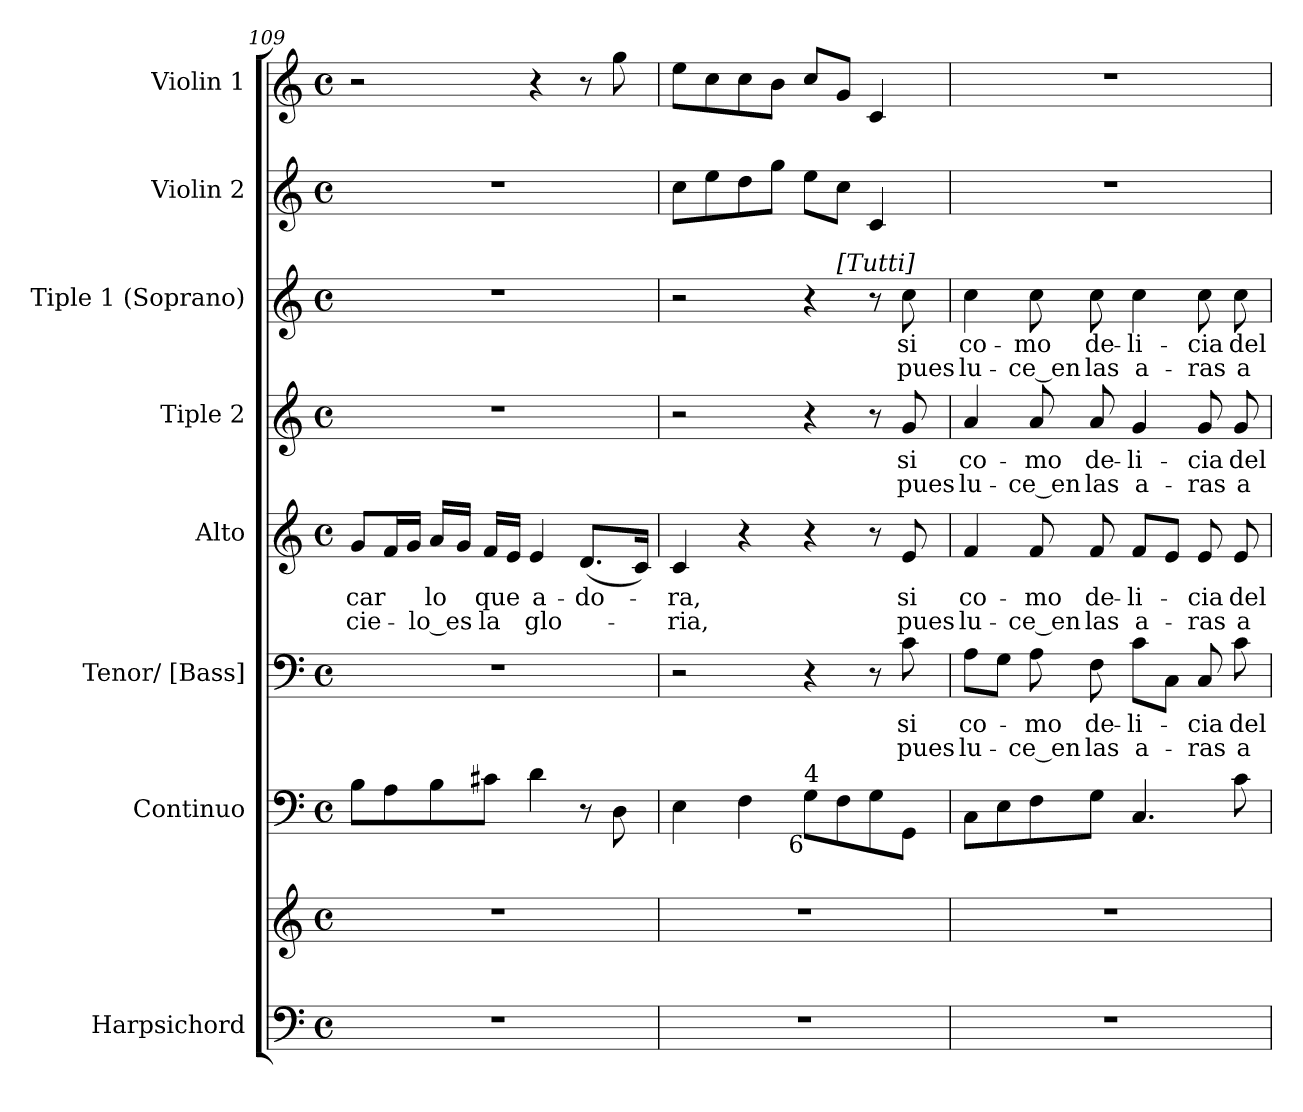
**kern	**kern	**kern	**kern	**text	**text	**kern	**text	**text	**kern	**text	**text	**kern	**text	**text	**kern	**kern
*part8	*part8	*part7	*part6	*part6	*part6	*part5	*part5	*part5	*part4	*part4	*part4	*part3	*part3	*part3	*part2	*part1
*staff9	*staff8	*staff7	*staff6	*staff6	*staff6	*staff5	*staff5	*staff5	*staff4	*staff4	*staff4	*staff3	*staff3	*staff3	*staff2	*staff1
*I"Harpsichord	*	*I"Continuo	*I"Tenor/ [Bass]	*	*	*I"Alto	*	*	*I"Tiple 2	*	*	*I"Tiple 1 (Soprano)	*	*	*I"Violin 2	*I"Violin 1
*	*	*I'Cont.	*I'T/B.	*	*	*I'A.	*	*	*	*	*	*I'S1.	*	*	*I'Vln. 2	*I'Vln. 1
*clefF4	*clefG2	*clefF4	*clefF4	*	*	*clefG2	*	*	*clefG2	*	*	*clefG2	*	*	*clefG2	*clefG2
*k[]	*k[]	*k[]	*k[]	*	*	*k[]	*	*	*k[]	*	*	*k[]	*	*	*k[]	*k[]
*C:	*C:	*C:	*C:	*	*	*C:	*	*	*C:	*	*	*C:	*	*	*C:	*C:
*M4/4	*M4/4	*M4/4	*M4/4	*	*	*M4/4	*	*	*M4/4	*	*	*M4/4	*	*	*M4/4	*M4/4
*met(c)	*met(c)	*met(c)	*met(c)	*	*	*met(c)	*	*	*met(c)	*	*	*met(c)	*	*	*met(c)	*met(c)
=109	=109	=109	=109	=109	=109	=109	=109	=109	=109	=109	=109	=109	=109	=109	=109	=109
!	!	!	!	!	!	!	!LO:LY:b:color=#000000	!LO:LY:b:color=#000000	!	!	!	!	!	!	!	!
1r	1r	8Bi\L	1r	.	.	8gi/L	-car	cie-	1r	.	.	1r	.	.	1r	2r
.	.	8Ai\	.	.	.	16fi/L	.	.	.	.	.	.	.	.	.	.
.	.	.	.	.	.	16gi/JJ	.	.	.	.	.	.	.	.	.	.
!	!	!	!	!	!	!	!LO:LY:b:color=#000000	!LO:LY:b:color=#000000	!	!	!	!	!	!	!	!
.	.	8Bi\	.	.	.	16ai/LL	lo	-lo_es	.	.	.	.	.	.	.	.
.	.	.	.	.	.	16gi/JJ	.	.	.	.	.	.	.	.	.	.
!	!	!	!	!	!	!	!LO:LY:b:color=#000000	!LO:LY:b:color=#000000	!	!	!	!	!	!	!	!
.	.	8c#Xi\J	.	.	.	16fi/LL	que	la	.	.	.	.	.	.	.	.
.	.	.	.	.	.	16ei/JJ	.	.	.	.	.	.	.	.	.	.
!	!	!	!	!	!	!	!LO:LY:b:color=#000000	!LO:LY:b:color=#000000	!	!	!	!	!	!	!	!
.	.	4di\	.	.	.	4ei/	a-	glo-	.	.	.	.	.	.	.	4r
!	!	!	!	!	!	!	!LO:LY:b:color=#000000	!	!	!	!	!	!	!	!	!
.	.	8r	.	.	.	(8.di/L	-do-	.	.	.	.	.	.	.	.	8r
.	.	8Di\	.	.	.	.	.	.	.	.	.	.	.	.	.	8ggi\
.	.	.	.	.	.	16ci/Jk)	.	.	.	.	.	.	.	.	.	.
!!LO:PB:g=z
=110	=110	=110	=110	=110	=110	=110	=110	=110	=110	=110	=110	=110	=110	=110	=110	=110
!	!	!	!	!	!	!	!LO:LY:b:color=#000000	!LO:LY:b:color=#000000	!	!	!	!	!	!	!	!
*	*	*	*	*	*	*	*	*	*	*	*	*^	*	*	*	*
1r	1r	4Ei\	2r	.	.	4ci/	-ra,	-ria,	2r	.	.	2r	2ryy	.	.	8cci\L	8eei\L
.	.	.	.	.	.	.	.	.	.	.	.	.	.	.	.	8eei\	8cci\
.	.	4Fi\	.	.	.	4r	.	.	.	.	.	.	.	.	.	8ddi\	8cci\
.	.	.	.	.	.	.	.	.	.	.	.	.	.	.	.	8ggi\J	8bi\J
!	!	!LO:TX:b:rj:t=6	!	!	!	!	!	!	!	!	!	!	!	!	!	!	!
!	!	!LO:TX:t=4	!	!	!	!	!	!	!	!	!	!	!	!	!	!	!
.	.	8Gi\L	4r	.	.	4r	.	.	4r	.	.	4r	8ryy	.	.	8eei\L	8cci/L
!	!	!	!	!	!	!	!	!	!	!	!	!	!LO:TX:a:t=[Tutti]	!	!	!	!
.	.	8Fi\	.	.	.	.	.	.	.	.	.	.	4.ryy	.	.	8cci\J	8gi/J
.	.	8Gi\	8r	.	.	8r	.	.	8r	.	.	8r	.	.	.	4ci/	4ci/
!	!	!	!	!LO:LY:b:color=#000000	!LO:LY:b:color=#000000	!	!	!	!	!	!	!	!	!	!	!	!
!	!	!	!	!	!	!	!LO:LY:b:color=#000000	!LO:LY:b:color=#000000	!	!	!	!	!	!	!	!	!
!	!	!	!	!	!	!	!	!	!	!LO:LY:b:color=#000000	!LO:LY:b:color=#000000	!	!	!	!	!	!
!	!	!	!	!	!	!	!	!	!	!	!	!	!	!LO:LY:b:color=#000000	!LO:LY:b:color=#000000	!	!
.	.	8GGi\J	8ci\	si	pues	8ei/	si	pues	8gi/	si	pues	8cci\	.	si	pues	.	.
*	*	*	*	*	*	*	*	*	*	*	*	*v	*v	*	*	*	*
=111	=111	=111	=111	=111	=111	=111	=111	=111	=111	=111	=111	=111	=111	=111	=111	=111
*	*	*	*	*	*	*	*	*	*	*	*	*^	*	*	*	*
!	!	!	!	!LO:LY:b:color=#000000	!LO:LY:b:color=#000000	!	!	!	!	!	!	!	!	!	!	!	!
*	*	*	*	*	*	*	*	*	*	*	*	*v	*v	*	*	*	*
*	*	*	*	*	*	*	*	*	*	*	*	*^	*	*	*	*
!	!	!	!	!	!	!	!LO:LY:b:color=#000000	!LO:LY:b:color=#000000	!	!	!	!	!	!	!	!	!
*	*	*	*	*	*	*	*	*	*	*	*	*v	*v	*	*	*	*
*	*	*	*	*	*	*	*	*	*	*	*	*^	*	*	*	*
!	!	!	!	!	!	!	!	!	!	!LO:LY:b:color=#000000	!LO:LY:b:color=#000000	!	!	!	!	!	!
*	*	*	*	*	*	*	*	*	*	*	*	*v	*v	*	*	*	*
*	*	*	*	*	*	*	*	*	*	*	*	*^	*	*	*	*
!	!	!	!	!	!	!	!	!	!	!	!	!	!	!LO:LY:b:color=#000000	!LO:LY:b:color=#000000	!	!
*	*	*	*	*	*	*	*	*	*	*	*	*v	*v	*	*	*	*
1r	1r	8Ci\L	8Ai\L	co-	lu-	4fi/	co-	lu-	4ai/	co-	lu-	4cci\	co-	lu-	1r	1r
.	.	8Ei\	8Gi\J	.	.	.	.	.	.	.	.	.	.	.	.	.
!	!	!	!	!LO:LY:b:color=#000000	!LO:LY:b:color=#000000	!	!	!	!	!	!	!	!	!	!	!
!	!	!	!	!	!	!	!LO:LY:b:color=#000000	!LO:LY:b:color=#000000	!	!	!	!	!	!	!	!
!	!	!	!	!	!	!	!	!	!	!LO:LY:b:color=#000000	!LO:LY:b:color=#000000	!	!	!	!	!
!	!	!	!	!	!	!	!	!	!	!	!	!	!LO:LY:b:color=#000000	!LO:LY:b:color=#000000	!	!
.	.	8Fi\	8Ai\	-mo	-ce_en	8fi/	-mo	-ce_en	8ai/	-mo	-ce_en	8cci\	-mo	-ce_en	.	.
!	!	!	!	!LO:LY:b:color=#000000	!LO:LY:b:color=#000000	!	!	!	!	!	!	!	!	!	!	!
!	!	!	!	!	!	!	!LO:LY:b:color=#000000	!LO:LY:b:color=#000000	!	!	!	!	!	!	!	!
!	!	!	!	!	!	!	!	!	!	!LO:LY:b:color=#000000	!LO:LY:b:color=#000000	!	!	!	!	!
!	!	!	!	!	!	!	!	!	!	!	!	!	!LO:LY:b:color=#000000	!LO:LY:b:color=#000000	!	!
.	.	8Gi\J	8Fi\	de-	las	8fi/	de-	las	8ai/	de-	las	8cci\	de-	las	.	.
!	!	!	!	!LO:LY:b:color=#000000	!LO:LY:b:color=#000000	!	!	!	!	!	!	!	!	!	!	!
!	!	!	!	!	!	!	!LO:LY:b:color=#000000	!LO:LY:b:color=#000000	!	!	!	!	!	!	!	!
!	!	!	!	!	!	!	!	!	!	!LO:LY:b:color=#000000	!LO:LY:b:color=#000000	!	!	!	!	!
!	!	!	!	!	!	!	!	!	!	!	!	!	!LO:LY:b:color=#000000	!LO:LY:b:color=#000000	!	!
.	.	4.Ci/	8ci\L	-li-	a-	8fi/L	-li-	a-	4gi/	-li-	a-	4cci\	-li-	a-	.	.
.	.	.	8Ci\J	.	.	8ei/J	.	.	.	.	.	.	.	.	.	.
!	!	!	!	!LO:LY:b:color=#000000	!LO:LY:b:color=#000000	!	!	!	!	!	!	!	!	!	!	!
!	!	!	!	!	!	!	!LO:LY:b:color=#000000	!LO:LY:b:color=#000000	!	!	!	!	!	!	!	!
!	!	!	!	!	!	!	!	!	!	!LO:LY:b:color=#000000	!LO:LY:b:color=#000000	!	!	!	!	!
!	!	!	!	!	!	!	!	!	!	!	!	!	!LO:LY:b:color=#000000	!LO:LY:b:color=#000000	!	!
.	.	.	8Ci/	-cia	-ras	8ei/	-cia	-ras	8gi/	-cia	-ras	8cci\	-cia	-ras	.	.
!	!	!	!	!LO:LY:b:color=#000000	!LO:LY:b:color=#000000	!	!	!	!	!	!	!	!	!	!	!
!	!	!	!	!	!	!	!LO:LY:b:color=#000000	!LO:LY:b:color=#000000	!	!	!	!	!	!	!	!
!	!	!	!	!	!	!	!	!	!	!LO:LY:b:color=#000000	!LO:LY:b:color=#000000	!	!	!	!	!
!	!	!	!	!	!	!	!	!	!	!	!	!	!LO:LY:b:color=#000000	!LO:LY:b:color=#000000	!	!
.	.	8ci\	8ci\	del	a-	8ei/	del	a-	8gi/	del	a-	8cci\	del	a-	.	.
=	=	=	=	=	=	=	=	=	=	=	=	=	=	=	=	=
*-	*-	*-	*-	*-	*-	*-	*-	*-	*-	*-	*-	*-	*-	*-	*-	*-
